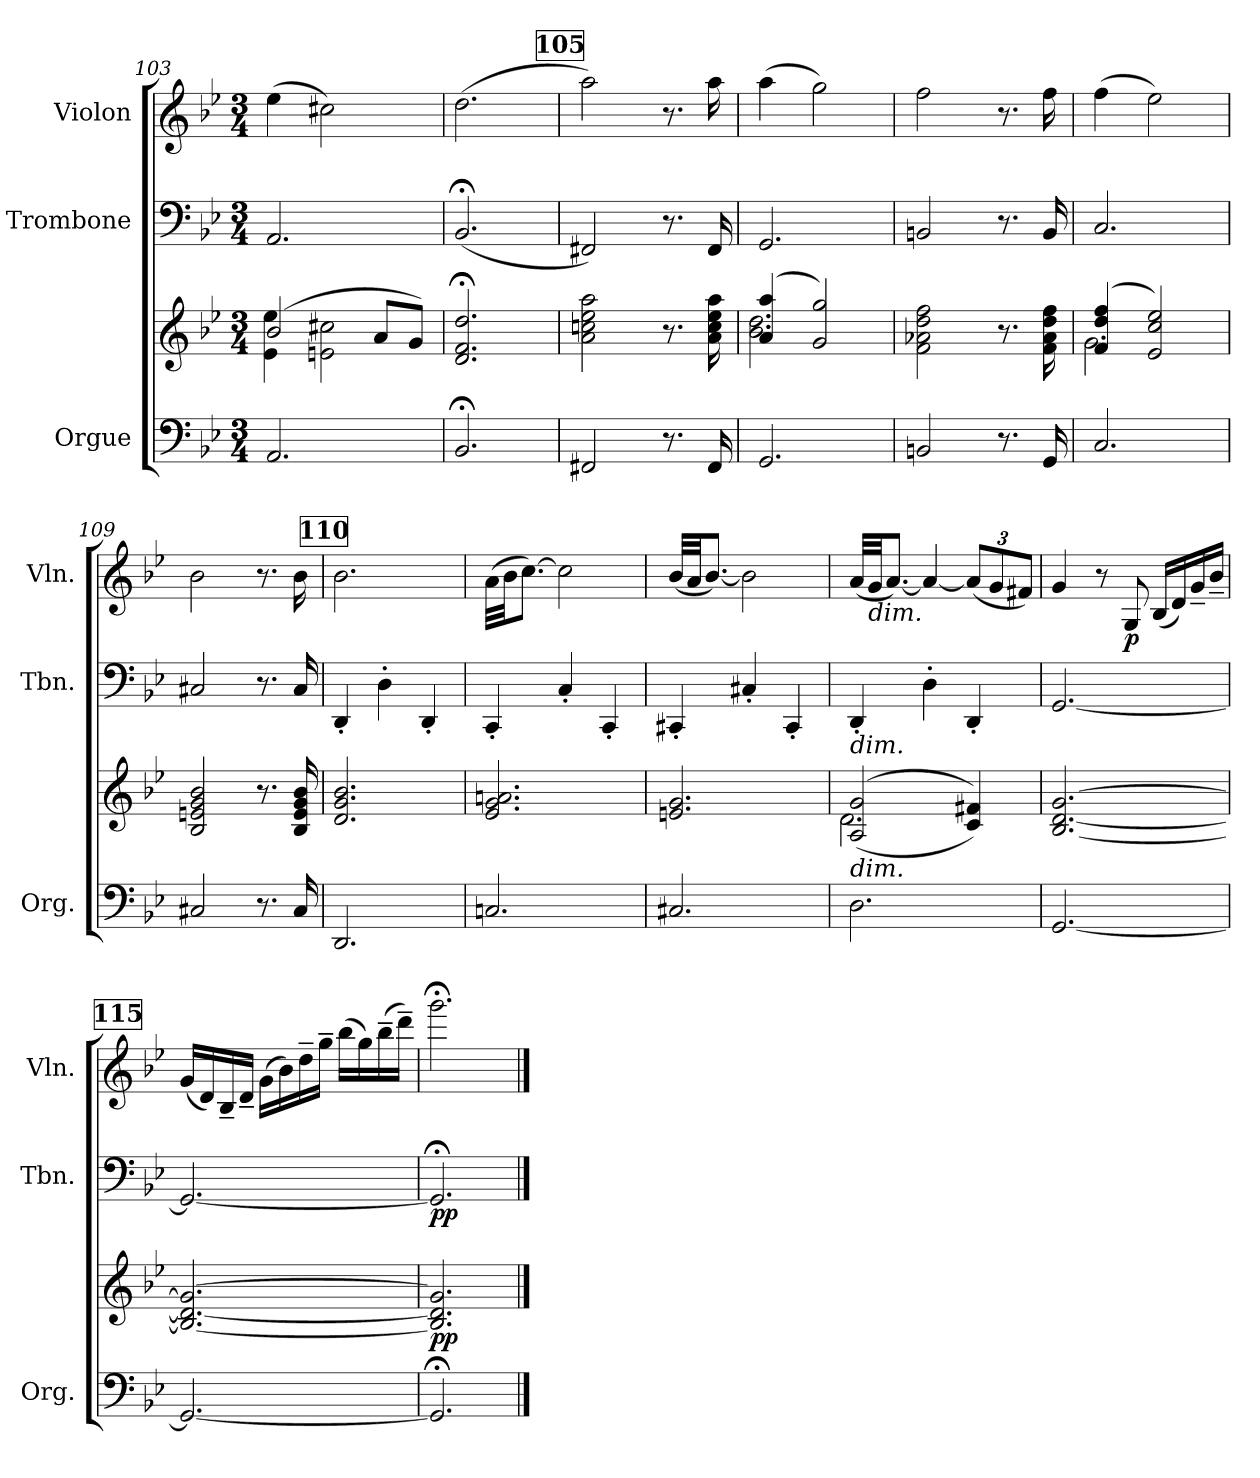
**kern	**kern	**dynam	**kern	**dynam	**kern	**dynam
*part3	*part3	*part3	*part2	*part2	*part1	*part1
*staff4	*staff3	*staff3/4	*staff2	*staff2	*staff1	*staff1
*I"Orgue	*	*	*I"Trombone	*	*I"Violon	*
*I'Org.	*	*	*I'Tbn.	*	*I'Vln.	*
*clefF4	*clefG2	*	*clefF4	*	*clefG2	*
*k[b-e-]	*k[b-e-]	*	*k[b-e-]	*	*k[b-e-]	*
*M3/4	*M3/4	*	*M3/4	*	*M3/4	*
=103	=103	=103	=103	=103	=103	=103
*	*^	*	*	*	*	*
2.AA/	(>2b-/	4e-\ 4ee-\	.	2.AA/	.	(>4ee-\	.
.	.	2en\ 2cc#X\	.	.	.	2cc#X\)	.
.	8a/L	.	.	.	.	.	.
.	8g/J)	.	.	.	.	.	.
*	*v	*v	*	*	*	*	*
=104	=104	=104	=104	=104	=104	=104
2.BB-;</	2.d/;< 2.f/;< 2.dd/;<	.	(<2.BB-;</	.	(>2.dd\	.
!!LO:REH:place=s1:a:B:fs=14:t=105
=105	=105	=105	=105	=105	=105	=105
2FF#X/	2a\ 2ccni\ 2ee-\ 2aa\	.	2FF#X/)	.	2aa\)	.
8.r	8.r	.	8.r	.	8.r	.
16FF#/	16a\ 16cc\ 16ee-\ 16aa\	.	16FF#/	.	16aa\	.
=106	=106	=106	=106	=106	=106	=106
*	*^	*	*	*	*	*
2.GG/	(>4a/ 4aa/	2.b-\ 2.dd\	.	2.GG/	.	(>4aa\	.
.	2g/ 2gg/)	.	.	.	.	2gg\)	.
*	*v	*v	*	*	*	*	*
!!LO:PB:g=z
=107	=107	=107	=107	=107	=107	=107
2BBn/	2f\ 2a-X\ 2dd\ 2ff\	.	2BBn/	.	2ff\	.
8.r	8.r	.	8.r	.	8.r	.
16GG/	16f\ 16a-\ 16dd\ 16ff\	.	16BB/	.	16ff\	.
=108	=108	=108	=108	=108	=108	=108
*	*^	*	*	*	*	*
2.C/	(>4f/ 4dd/ 4ff/	2.g\	.	2.C/	.	(>4ff\	.
.	2e-/ 2cc/ 2ee-/)	.	.	.	.	2ee-\)	.
*	*v	*v	*	*	*	*	*
=109	=109	=109	=109	=109	=109	=109
2C#X/	2B-/ 2en/ 2g/ 2b-/	.	2C#X/	.	2b-\	.
8.r	8.r	.	8.r	.	8.r	.
16C#/	16B-/ 16e/ 16g/ 16b-/	.	16C#/	.	16b-\	.
!!LO:REH:place=s1:a:B:fs=14:t=110
=110	=110	=110	=110	=110	=110	=110
2.DD/	2.d/ 2.g/ 2.b-/	.	4DD'/	.	2.b-\	.
.	.	.	4D'\	.	.	.
.	.	.	4DD'/	.	.	.
=111	=111	=111	=111	=111	=111	=111
2.Cni/	2.e-i/ 2.g/ 2.ani/	.	4CC'/	.	(>32a\LLL	.
.	.	.	.	.	32b-\JJ	.
.	.	.	.	.	[8.cc\J)	.
.	.	.	4C'/	.	2cc\]	.
.	.	.	4CC'/	.	.	.
=112	=112	=112	=112	=112	=112	=112
2.C#X/	2.en/ 2.g/	.	4CC#X'/	.	(<32b-/LLL	.
.	.	.	.	.	32a/JJ	.
.	.	.	.	.	[8.b-/J)	.
.	.	.	4C#X'/	.	2b-\]	.
.	.	.	4CC#'/	.	.	.
=113	=113	=113	=113	=113	=113	=113
*	*^	*	*	*	*	*
!	!	!	!	!LO:TX:b:i:t=dim.	!	!	!
!	!LO:TX:b:i:t=dim.	!	!	!	!	!	!
2.D\	(>(>2A/ 2g/	2.d\	.	4DD'/	.	(<32a/LLL	.
!	!	!	!	!	!	!LO:TX:b:i:t=dim.	!
.	.	.	.	.	.	32g/JJ	.
.	.	.	.	.	.	[8.a/J)	.
.	.	.	.	4D'\	.	4a/_	.
*	*	*	*	*	*	*Xbrackettup	*
.	4c/ 4f#X/))	.	.	4DD'/	.	(<12a/L]	.
.	.	.	.	.	.	12g/	.
.	.	.	.	.	.	12f#X/J)	.
*	*v	*v	*	*	*	*	*
=114	=114	=114	=114	=114	=114	=114
[2.GG/	[2.B-/ [2.d/ [2.g/	.	[2.GG/	.	4g/	.
.	.	.	.	.	8r	.
!	!	!	!	!	!	!LO:DY:b
.	.	.	.	.	8G/	p
.	.	.	.	.	(<16B-/LL	.
.	.	.	.	.	16d/)	.
.	.	.	.	.	16g~/	.
.	.	.	.	.	16b-~/JJ	.
!!LO:REH:place=s1:a:B:fs=14:t=115
=115	=115	=115	=115	=115	=115	=115
2.GG/_	2.B-/_ 2.d/_ 2.g/_	.	2.GG/_	.	(<16g/LL	.
.	.	.	.	.	16d/)	.
.	.	.	.	.	16B-~/	.
.	.	.	.	.	16d~/JJ	.
.	.	.	.	.	(>16g\LL	.
.	.	.	.	.	16b-\)	.
.	.	.	.	.	16dd~\	.
.	.	.	.	.	16gg~\JJ	.
.	.	.	.	.	(>16bb-\LL	.
.	.	.	.	.	16gg\)	.
.	.	.	.	.	(>16bb-~\	.
.	.	.	.	.	16ddd~\JJ)	.
=116	=116	=116	=116	=116	=116	=116
!	!	!LO:DY:b	!	!LO:DY:b	!	!
2.GG;</]	2.B-/] 2.d/] 2.g/]	pp	2.GG;</]	pp	2.ggg;<\	.
==	==	==	==	==	==	==
*-	*-	*-	*-	*-	*-	*-
